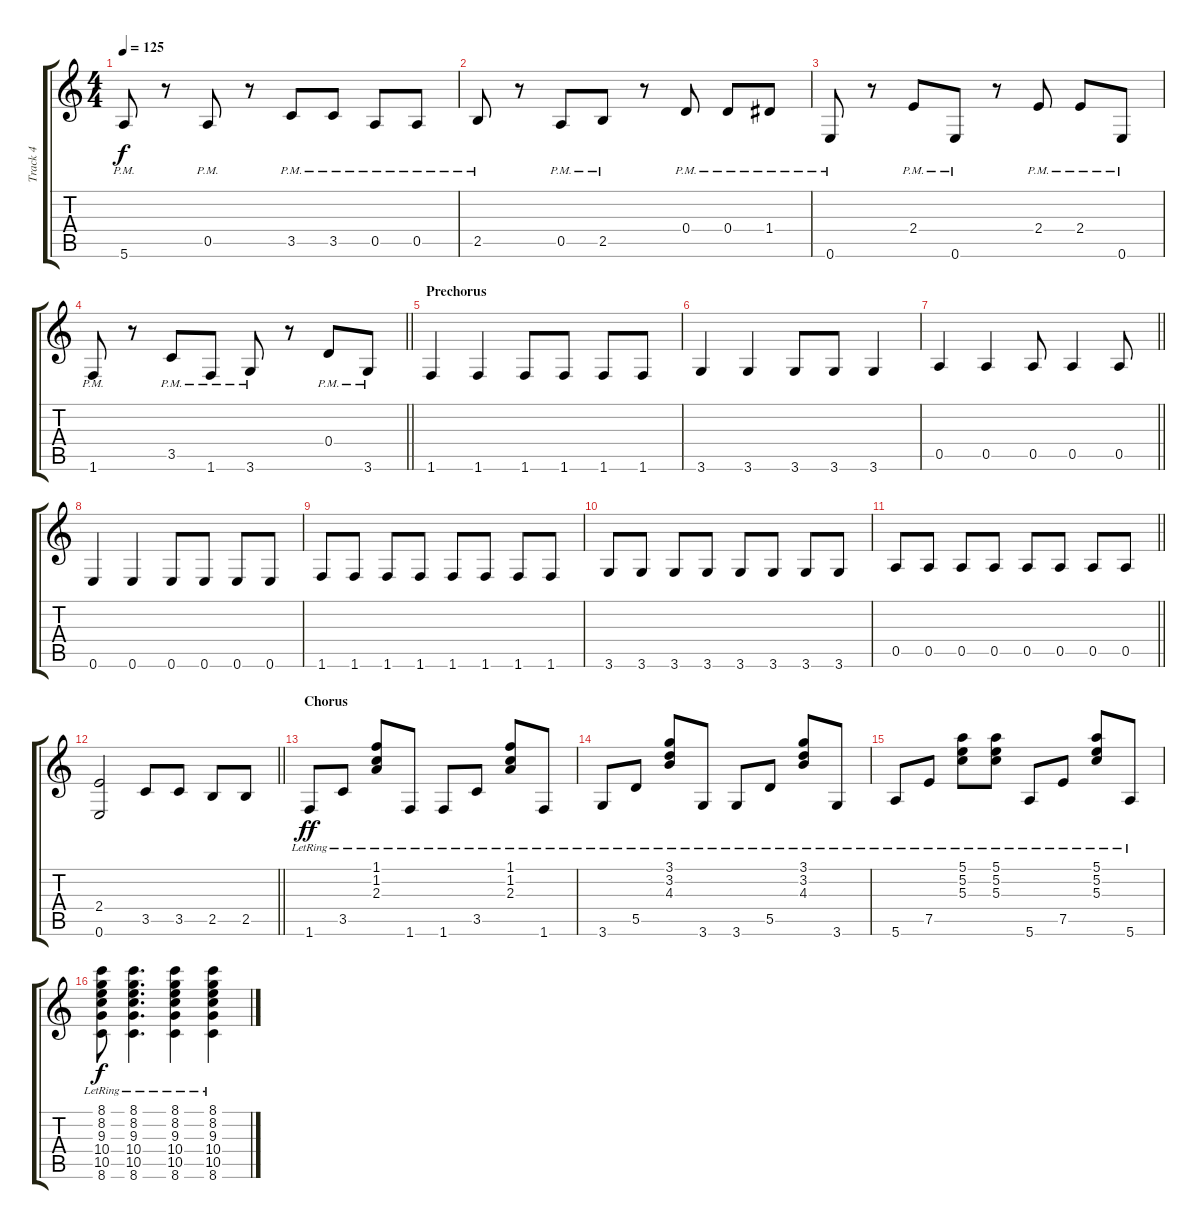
\track ("Track 4" "Track 4") {instrument acousticguitarnylon}
\staff {score tabs}
\tuning (E4 B3 G3 D3 A2 E2) {hide}
\ts (4 4)
\tempo 125
\clef g2
\ks c
5.6{pm}.8{dy f} r.8 0.5{pm}.8 r.8 3.5{pm}.8 3.5{pm}.8 0.5{pm}.8 0.5{pm}.8 |
2.5{pm}.8 r.8 0.5{pm}.8 2.5{pm}.8 r.8 0.4{pm}.8 0.4{pm}.8 1.4{pm}.8 |
0.6{pm}.8 r.8 2.4{pm}.8 0.6{pm}.8 r.8 2.4{pm}.8 2.4{pm}.8 0.6{pm}.8 |
\barLineRight lightlight
1.6{pm}.8 r.8 3.5{pm}.8 1.6{pm}.8 3.6{pm}.8 r.8 0.4{pm}.8 3.6{pm}.8 |
\section ("" "Prechorus")
1.6.4 1.6.4 1.6.8 1.6.8 1.6.8 1.6.8 |
3.6.4 3.6.4 3.6.8 3.6.8 3.6.4 |
\barLineRight lightlight
0.5.4 0.5.4 0.5.8 0.5.4 0.5.8 |
0.6.4 0.6.4 0.6.8 0.6.8 0.6.8 0.6.8 |
1.6.8 1.6.8 1.6.8 1.6.8 1.6.8 1.6.8 1.6.8 1.6.8 |
3.6.8 3.6.8 3.6.8 3.6.8 3.6.8 3.6.8 3.6.8 3.6.8 |
\barLineRight lightlight
0.5.8 0.5.8 0.5.8 0.5.8 0.5.8 0.5.8 0.5.8 0.5.8 |
\barLineRight lightlight
(2.4 0.6).2 3.5.8 3.5.8 2.5.8 2.5.8 |
\section ("" "Chorus")
1.6{lr}.8{dy ff} 3.5{lr}.8 (1.1{lr} 1.2{lr} 2.3{lr}).8 1.6{lr}.8 1.6{lr}.8 3.5{lr}.8 (1.1{lr} 1.2{lr} 2.3{lr}).8 1.6{lr}.8 |
3.6{lr}.8 5.5{lr}.8 (3.1{lr} 3.2{lr} 4.3{lr}).8 3.6{lr}.8 3.6{lr}.8 5.5{lr}.8 (3.1{lr} 3.2{lr} 4.3{lr}).8 3.6{lr}.8 |
5.6{lr}.8 7.5{lr}.8 (5.1{lr} 5.2{lr} 5.3{lr}).8 (5.1{lr} 5.2{lr} 5.3{lr}).8 5.6{lr}.8 7.5{lr}.8 (5.1{lr} 5.2{lr} 5.3{lr}).8 5.6{lr}.8 |
(8.1{lr} 8.2{lr} 9.3{lr} 10.4{lr} 10.5{lr} 8.6{lr}).8{dy f} (8.1{lr} 8.2{lr} 9.3{lr} 10.4{lr} 10.5{lr} 8.6{lr}).4{d} (8.1{lr} 8.2{lr} 9.3{lr} 10.4{lr} 10.5{lr} 8.6{lr}).4 (8.1{lr} 8.2{lr} 9.3{lr} 10.4{lr} 10.5{lr} 8.6{lr}).4
